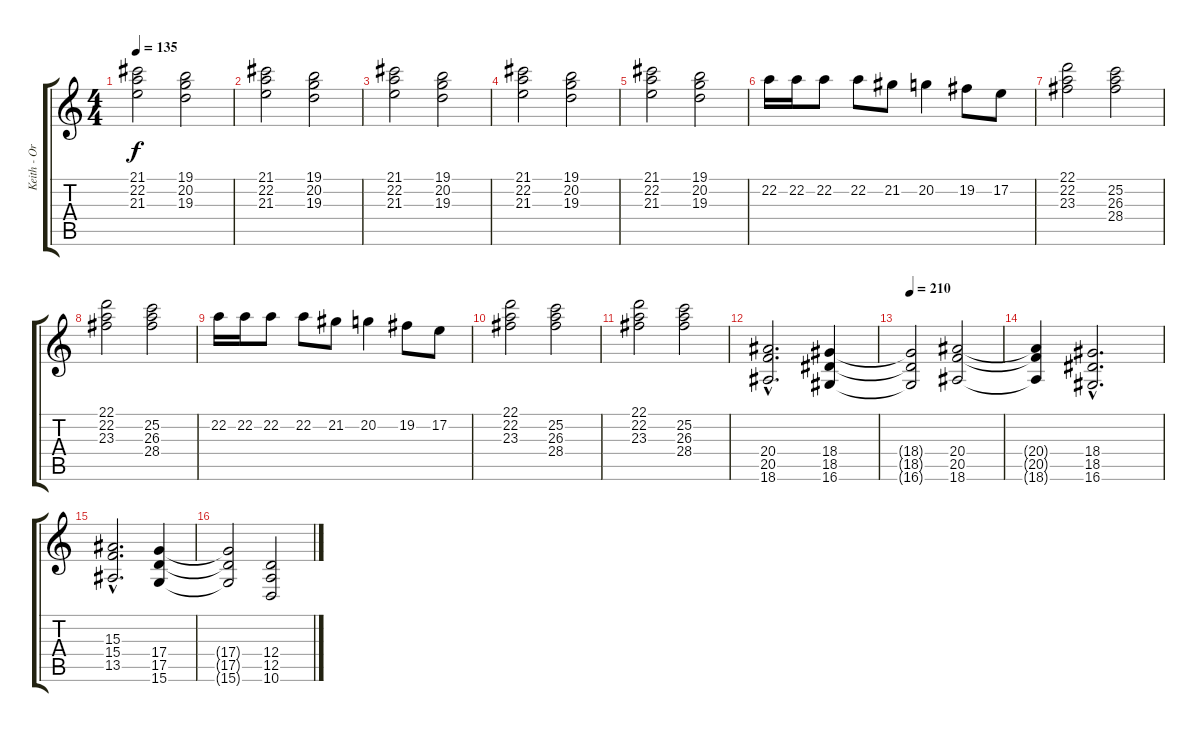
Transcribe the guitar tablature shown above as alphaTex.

\track ("Keith - Organ LH" "Keith - Or") {instrument percussiveorgan}
\staff {score tabs}
\tuning (E4 B3 G3 D3 A2 E2) {hide}
\ts (4 4)
\tempo 135
\clef g2
\ks c
(21.1 22.2 21.3).2{dy f} (19.1 20.2 19.3).2 |
(21.1 22.2 21.3).2 (19.1 20.2 19.3).2 |
(21.1 22.2 21.3).2 (19.1 20.2 19.3).2 |
(21.1 22.2 21.3).2 (19.1 20.2 19.3).2 |
(21.1 22.2 21.3).2 (19.1 20.2 19.3).2 |
22.2.16 22.2.16 22.2.8 22.2.8 21.2.8 20.2.4 19.2.8 17.2.8 |
(22.1 22.2 23.3).2 (25.2 26.3 28.4).2 |
(22.1 22.2 23.3).2 (25.2 26.3 28.4).2 |
22.2.16 22.2.16 22.2.8 22.2.8 21.2.8 20.2.4 19.2.8 17.2.8 |
(22.1 22.2 23.3).2 (25.2 26.3 28.4).2 |
(22.1 22.2 23.3).2 (25.2 26.3 28.4).2 |
(20.4{hac} 20.5{hac} 18.6{hac}).2{d} (18.4 18.5 16.6).4 |
\tempo 210
(18.4{t} 18.5{t} 16.6{t}).2 (20.4 20.5 18.6).2 |
(20.4{t} 20.5{t} 18.6{t}).4 (18.4{hac} 18.5{hac} 16.6{hac}).2{d} |
(15.3{hac} 15.4{hac} 13.5{hac}).2{d} (17.4 17.5 15.6).4 |
(17.4{t} 17.5{t} 15.6{t}).2 (12.4 12.5 10.6).2
